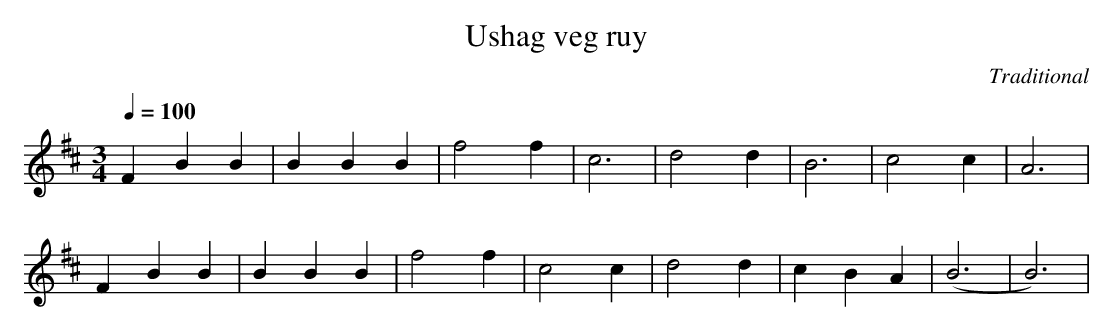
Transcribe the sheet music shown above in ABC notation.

X:1
T:Ushag veg ruy
C:Traditional
L:1/4
M:3/4
Q:100
K:D
F B B|B B B|f2 f|c3|d2 d|B3|c2 c|A3|
F B B|B B B|f2 f|c2 c|d2 d|c B A|(B3|B3)|
